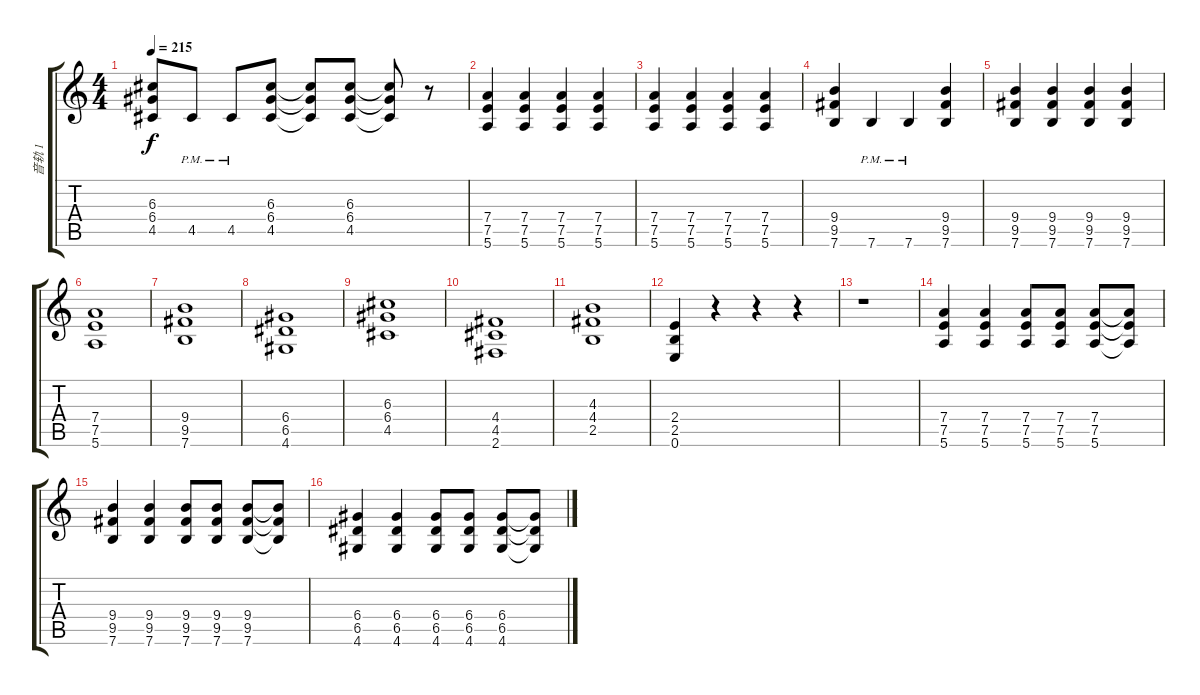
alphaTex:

\track ("音轨 1" "音轨 1") {instrument distortionguitar}
\staff {score tabs}
\tuning (E4 B3 G3 D3 A2 E2) {hide}
\ts (4 4)
\tempo 215
\clef g2
\ks c
(6.3{t} 6.4{t} 4.5{t}).8{dy f} 4.5{pm}.8 4.5{pm}.8 (6.3 6.4 4.5).8 (6.3{t} 6.4{t} 4.5{t}).8 (6.3 6.4 4.5).8 (6.3{t} 6.4{t} 4.5{t}).8 r.8 |
(7.4 7.5 5.6).4 (7.4 7.5 5.6).4 (7.4 7.5 5.6).4 (7.4 7.5 5.6).4 |
(7.4 7.5 5.6).4 (7.4 7.5 5.6).4 (7.4 7.5 5.6).4 (7.4 7.5 5.6).4 |
(9.4 9.5 7.6).4 7.6{pm}.4 7.6{pm}.4 (9.4 9.5 7.6).4 |
(9.4 9.5 7.6).4 (9.4 9.5 7.6).4 (9.4 9.5 7.6).4 (9.4 9.5 7.6).4 |
(7.4 7.5 5.6).1 |
(9.4 9.5 7.6).1 |
(6.4 6.5 4.6).1 |
(6.3 6.4 4.5).1 |
(4.4 4.5 2.6).1 |
(4.3 4.4 2.5).1 |
(2.4 2.5 0.6).4 r.4 r.4 r.4 |
r.1 |
(7.4 7.5 5.6).4 (7.4 7.5 5.6).4 (7.4 7.5 5.6).8 (7.4 7.5 5.6).8 (7.4 7.5 5.6).8 (7.4{t} 7.5{t} 5.6{t}).8 |
(9.4 9.5 7.6).4 (9.4 9.5 7.6).4 (9.4 9.5 7.6).8 (9.4 9.5 7.6).8 (9.4 9.5 7.6).8 (9.4{t} 9.5{t} 7.6{t}).8 |
(6.4 6.5 4.6).4 (6.4 6.5 4.6).4 (6.4 6.5 4.6).8 (6.4 6.5 4.6).8 (6.4 6.5 4.6).8 (6.4{t} 6.5{t} 4.6{t}).8
